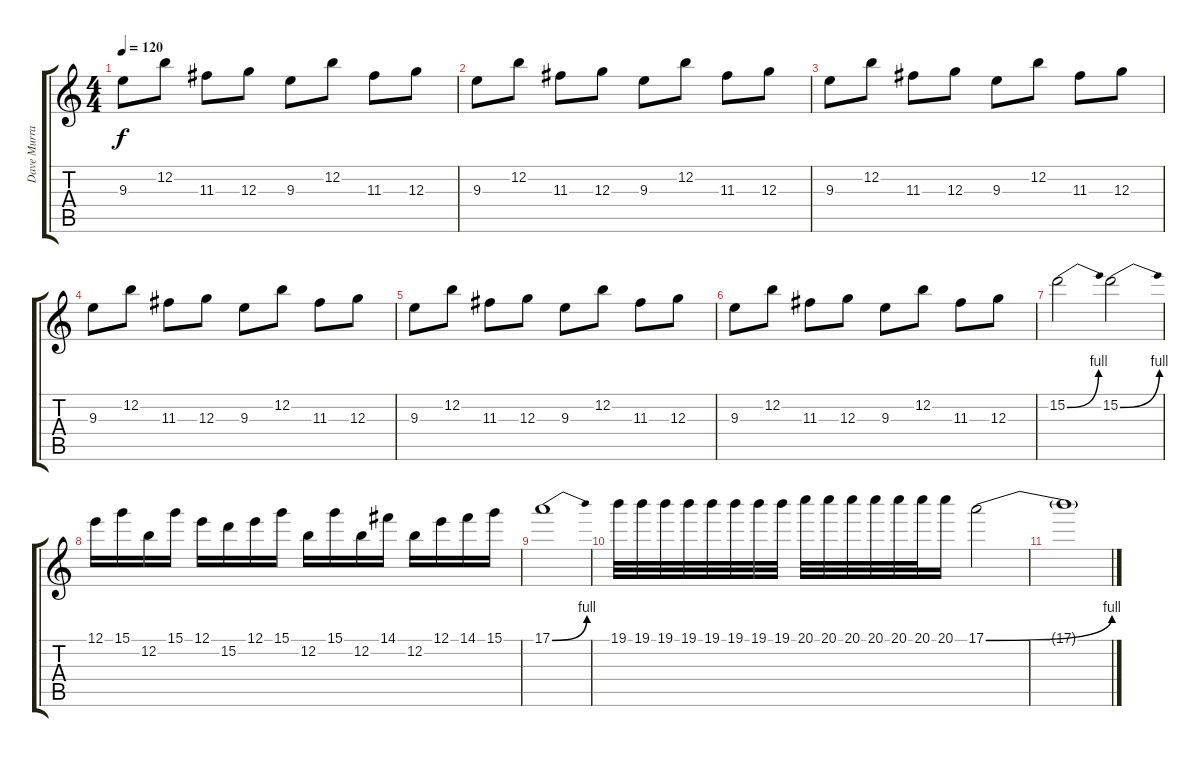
\track ("Dave Murray" "Dave Murra") {instrument distortionguitar}
\staff {score tabs}
\tuning (E4 B3 G3 D3 A2 E2) {hide}
\ts (4 4)
\tempo 120
\clef g2
\ks c
9.3.8{dy f} 12.2.8 11.3.8 12.3.8 9.3.8 12.2.8 11.3.8 12.3.8 |
9.3.8 12.2.8 11.3.8 12.3.8 9.3.8 12.2.8 11.3.8 12.3.8 |
9.3.8 12.2.8 11.3.8 12.3.8 9.3.8 12.2.8 11.3.8 12.3.8 |
9.3.8 12.2.8 11.3.8 12.3.8 9.3.8 12.2.8 11.3.8 12.3.8 |
9.3.8 12.2.8 11.3.8 12.3.8 9.3.8 12.2.8 11.3.8 12.3.8 |
9.3.8 12.2.8 11.3.8 12.3.8 9.3.8 12.2.8 11.3.8 12.3.8 |
15.2{be (bend 0 0 60 4)}.2 15.2{be (bend 0 0 60 4)}.2 |
12.1.16 15.1.16 12.2.16 15.1.16 12.1.16 15.2.16 12.1.16 15.1.16 12.2.16 15.1.16 12.2.16 14.1.16 12.2.16 12.1.16 14.1.16 15.1.16 |
17.1{be (bend 0 0 60 4)}.1 |
19.1.32 19.1.32 19.1.32 19.1.32 19.1.32 19.1.32 19.1.32 19.1.32 20.1.32 20.1.32 20.1.32 20.1.32 20.1.32 20.1.32 20.1.16 17.1{be (bend 0 0 60 4)}.2 |
17.1{t}.1
